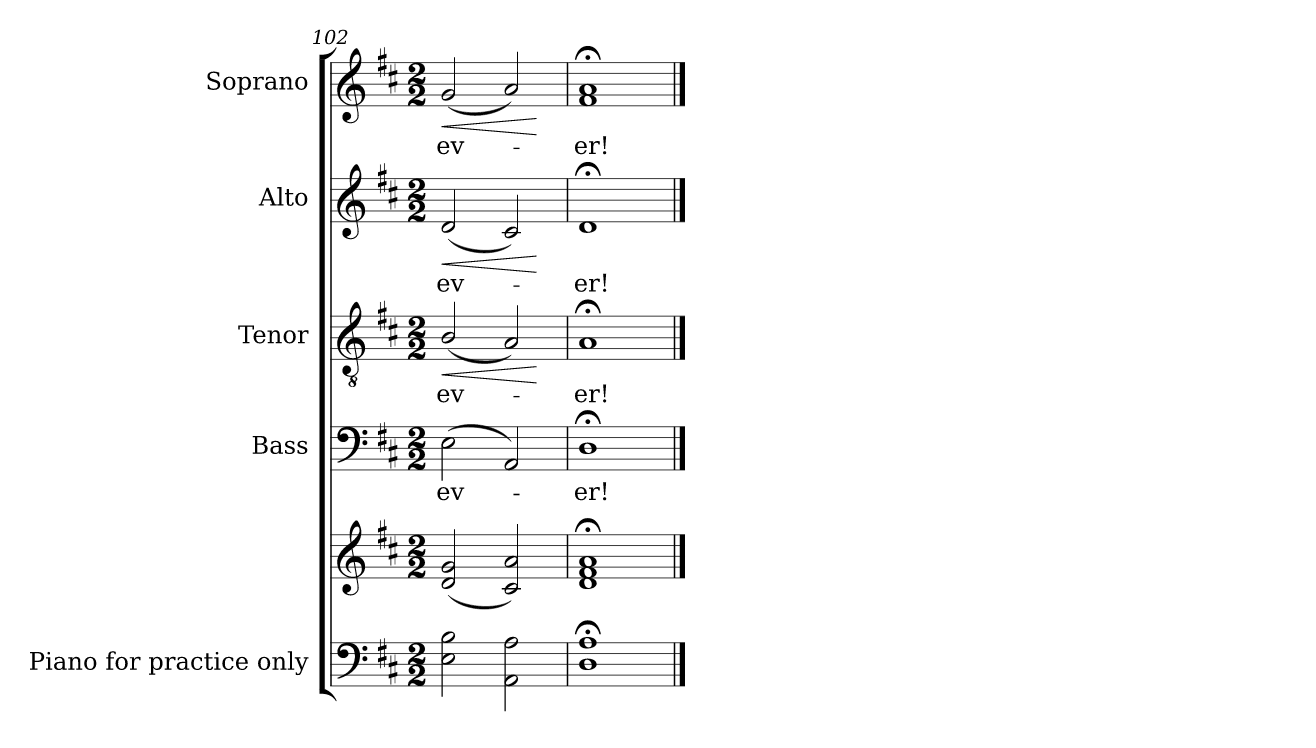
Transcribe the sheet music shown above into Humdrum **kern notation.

**kern	**kern	**kern	**text	**kern	**text	**dynam	**kern	**text	**dynam	**kern	**text	**dynam
*part5	*part5	*part4	*part4	*part3	*part3	*part3	*part2	*part2	*part2	*part1	*part1	*part1
*staff6	*staff5	*staff4	*staff4	*staff3	*staff3	*staff3	*staff2	*staff2	*staff2	*staff1	*staff1	*staff1
*I"Piano for practice only	*	*I"Bass	*	*I"Tenor	*	*	*I"Alto	*	*	*I"Soprano	*	*
*I'Pno	*	*	*	*	*	*	*	*	*	*	*	*
*clefF4	*clefG2	*clefF4	*	*clefGv2	*	*	*clefG2	*	*	*clefG2	*	*
*k[f#c#]	*k[f#c#]	*k[f#c#]	*	*k[f#c#]	*	*	*k[f#c#]	*	*	*k[f#c#]	*	*
*M2/2	*M2/2	*M2/2	*	*M2/2	*	*	*M2/2	*	*	*M2/2	*	*
=102	=102	=102	=102	=102	=102	=102	=102	=102	=102	=102	=102	=102
!	!	!	!LO:LY:b	!	!LO:LY:b	!LO:HP:b	!	!LO:LY:b	!LO:HP:b	!	!LO:LY:b	!LO:HP:b
2E\ 2B\	(>2d/ 2g/	(>2E\	ev-	(<2B/	ev-	<	(<2d/	ev-	<	(<2g/	ev-	<
2AA\ 2A\	2c#/ 2a/)	2AA/)	.	2A/)	.	.	2c#/)	.	.	2a/)	.	.
.	.	.	.	.	.	[	.	.	[	.	.	[
=103	=103	=103	=103	=103	=103	=103	=103	=103	=103	=103	=103	=103
!	!	!	!LO:LY:b	!	!LO:LY:b	!	!	!LO:LY:b	!	!	!LO:LY:b	!
1D;< 1A;<	1d;< 1f#;< 1a;<	1D;<	-er!	1A;<	-er!	.	1d;<	-er!	.	1f#;< 1a;<	-er!	.
==	==	==	==	==	==	==	==	==	==	==	==	==
*-	*-	*-	*-	*-	*-	*-	*-	*-	*-	*-	*-	*-
